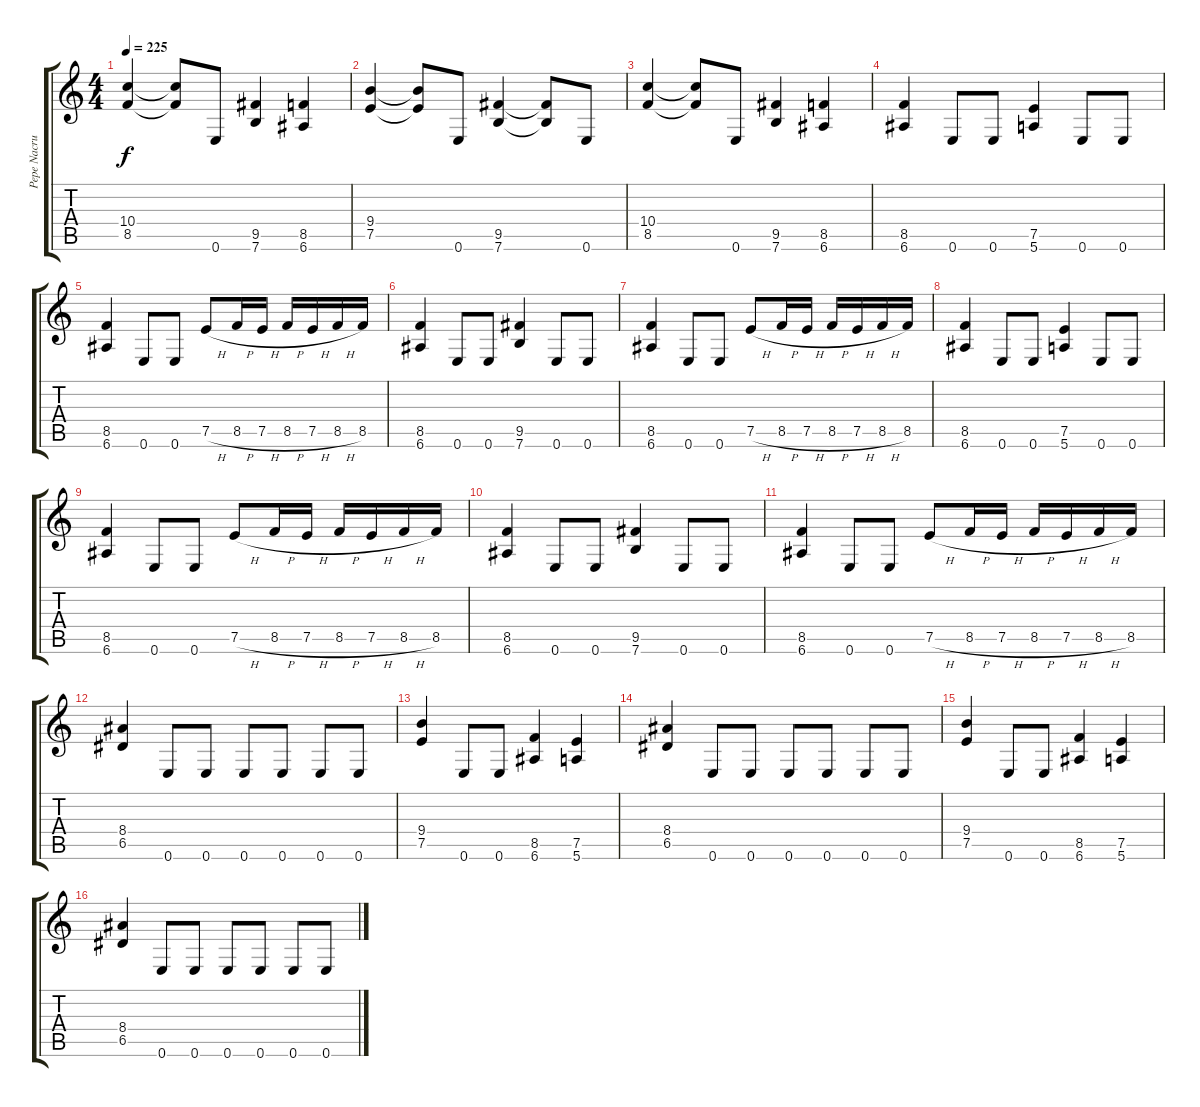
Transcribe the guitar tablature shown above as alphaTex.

\track ("Pepe Nacrur" "Pepe Nacru") {instrument distortionguitar}
\staff {score tabs}
\tuning (E4 B3 G3 D3 A2 E2) {hide}
\ts (4 4)
\tempo 225
\clef g2
\ks c
(10.4 8.5).4{dy f} (10.4{t} 8.5{t}).8 0.6.8 (9.5 7.6).4 (8.5 6.6).4 |
(9.4 7.5).4 (9.4{t} 7.5{t}).8 0.6.8 (9.5 7.6).4 (9.5{t} 7.6{t}).8 0.6.8 |
(10.4 8.5).4 (10.4{t} 8.5{t}).8 0.6.8 (9.5 7.6).4 (8.5 6.6).4 |
(8.5 6.6).4 0.6.8 0.6.8 (7.5 5.6).4 0.6.8 0.6.8 |
(8.5 6.6).4 0.6.8 0.6.8 7.5{h}.8 8.5{h}.16 7.5{h}.16 8.5{h}.16 7.5{h}.16 8.5{h}.16 8.5.16 |
(8.5 6.6).4 0.6.8 0.6.8 (9.5 7.6).4 0.6.8 0.6.8 |
(8.5 6.6).4 0.6.8 0.6.8 7.5{h}.8 8.5{h}.16 7.5{h}.16 8.5{h}.16 7.5{h}.16 8.5{h}.16 8.5.16 |
(8.5 6.6).4 0.6.8 0.6.8 (7.5 5.6).4 0.6.8 0.6.8 |
(8.5 6.6).4 0.6.8 0.6.8 7.5{h}.8 8.5{h}.16 7.5{h}.16 8.5{h}.16 7.5{h}.16 8.5{h}.16 8.5.16 |
(8.5 6.6).4 0.6.8 0.6.8 (9.5 7.6).4 0.6.8 0.6.8 |
(8.5 6.6).4 0.6.8 0.6.8 7.5{h}.8 8.5{h}.16 7.5{h}.16 8.5{h}.16 7.5{h}.16 8.5{h}.16 8.5.16 |
(8.4 6.5).4 0.6.8 0.6.8 0.6.8 0.6.8 0.6.8 0.6.8 |
(9.4 7.5).4 0.6.8 0.6.8 (8.5 6.6).4 (7.5 5.6).4 |
(8.4 6.5).4 0.6.8 0.6.8 0.6.8 0.6.8 0.6.8 0.6.8 |
(9.4 7.5).4 0.6.8 0.6.8 (8.5 6.6).4 (7.5 5.6).4 |
(8.4 6.5).4 0.6.8 0.6.8 0.6.8 0.6.8 0.6.8 0.6.8
